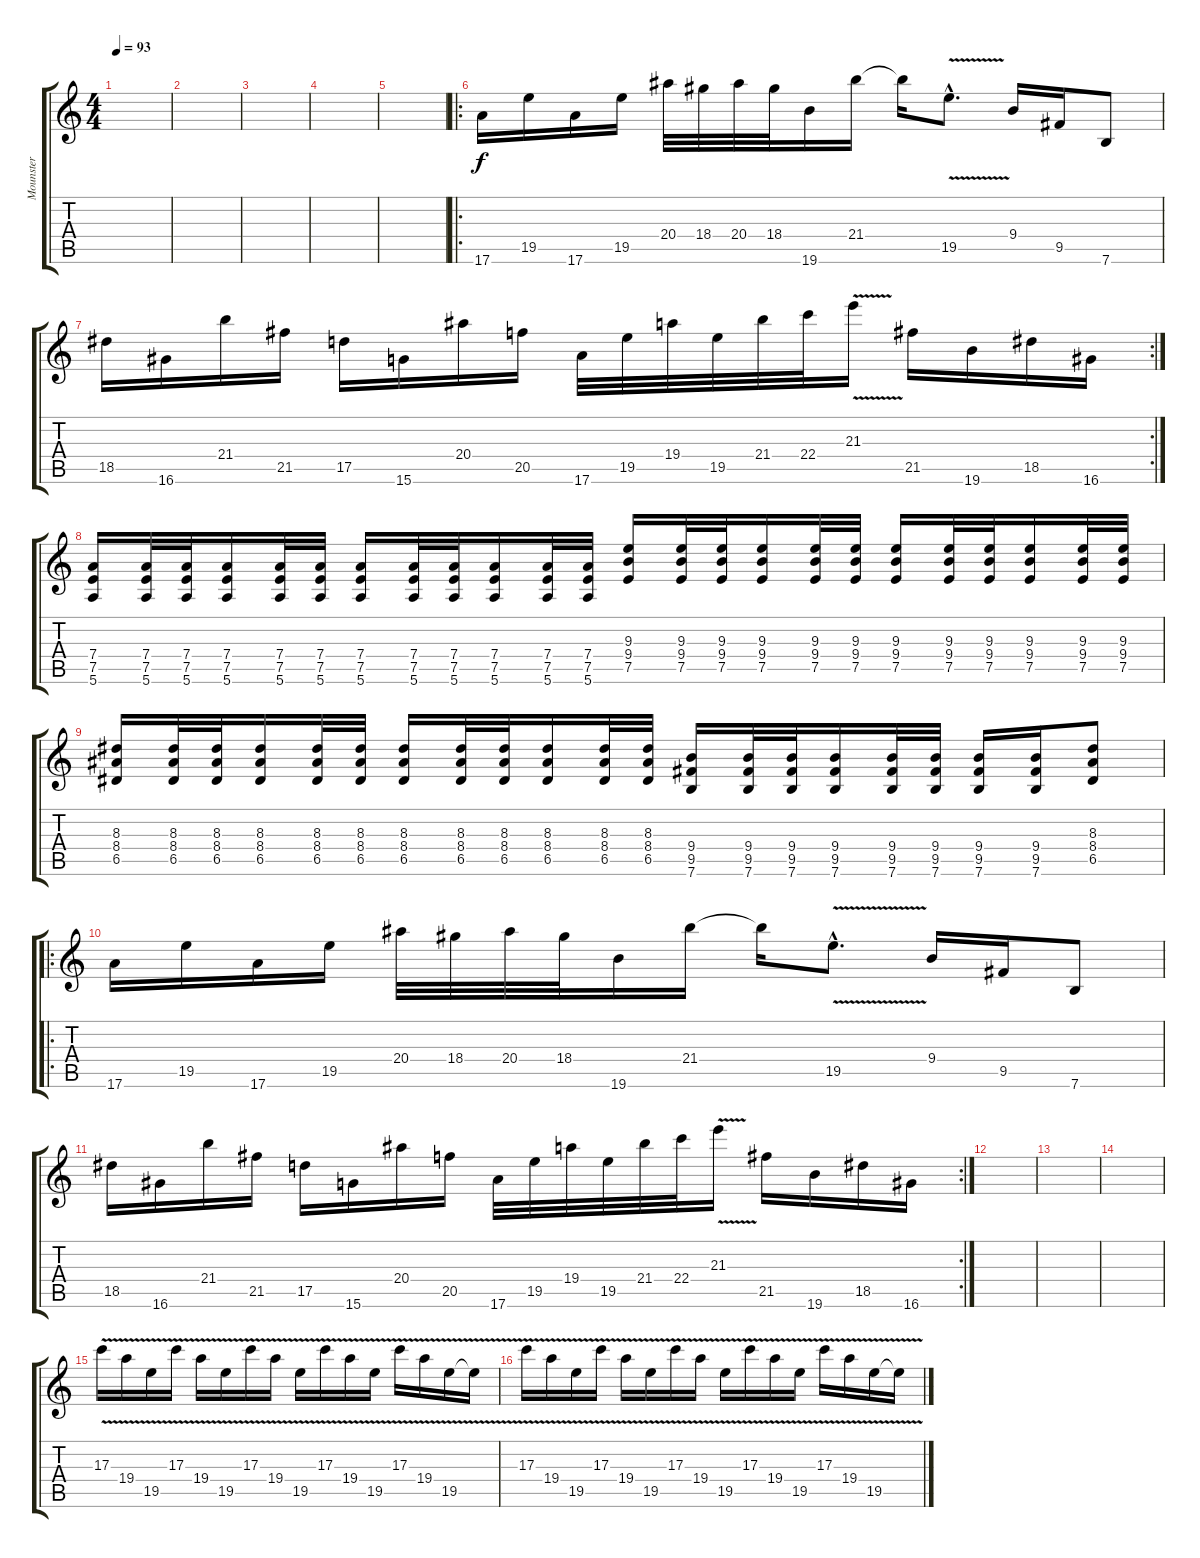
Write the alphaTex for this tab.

\track ("Mounster" "Mounster") {instrument overdrivenguitar}
\staff {score tabs}
\tuning (E4 B3 G3 D3 A2 E2) {hide}
\ts (4 4)
\tempo 93
\clef g2
\ks c
|
|
|
|
|
\ro
17.6.16 19.5.16 17.6.16 19.5.16 20.4.32 18.4.32 20.4.32 18.4.32 19.6.16 21.4.16 21.4{t}.16 19.5{v hac}.8{d} 9.4.16 9.5.16 7.6.8 |
\rc 2
18.5.16 16.6.16 21.4.16 21.5.16 17.5.16 15.6.16 20.4.16 20.5.16 17.6.32 19.5.32 19.4.32 19.5.32 21.4.32 22.4.32 21.3{v}.16 21.5.16 19.6.16 18.5.16 16.6.16 |
(7.4 7.5 5.6).16{volume 6} (7.4 7.5 5.6).32 (7.4 7.5 5.6).32 (7.4 7.5 5.6).16 (7.4 7.5 5.6).32 (7.4 7.5 5.6).32 (7.4 7.5 5.6).16 (7.4 7.5 5.6).32 (7.4 7.5 5.6).32 (7.4 7.5 5.6).16 (7.4 7.5 5.6).32 (7.4 7.5 5.6).32 (9.3 9.4 7.5).16 (9.3 9.4 7.5).32 (9.3 9.4 7.5).32 (9.3 9.4 7.5).16 (9.3 9.4 7.5).32 (9.3 9.4 7.5).32 (9.3 9.4 7.5).16 (9.3 9.4 7.5).32 (9.3 9.4 7.5).32 (9.3 9.4 7.5).16 (9.3 9.4 7.5).32 (9.3 9.4 7.5).32 |
(8.3 8.4 6.5).16 (8.3 8.4 6.5).32 (8.3 8.4 6.5).32 (8.3 8.4 6.5).16 (8.3 8.4 6.5).32 (8.3 8.4 6.5).32 (8.3 8.4 6.5).16 (8.3 8.4 6.5).32 (8.3 8.4 6.5).32 (8.3 8.4 6.5).16{volume 12} (8.3 8.4 6.5).32 (8.3 8.4 6.5).32 (9.4 9.5 7.6).16 (9.4 9.5 7.6).32 (9.4 9.5 7.6).32 (9.4 9.5 7.6).16 (9.4 9.5 7.6).32 (9.4 9.5 7.6).32 (9.4 9.5 7.6).16 (9.4 9.5 7.6).16 (8.3 8.4 6.5).8 |
\ro
17.6.16 19.5.16 17.6.16 19.5.16 20.4.32 18.4.32 20.4.32 18.4.32 19.6.16 21.4.16 21.4{t}.16 19.5{v hac}.8{d} 9.4.16 9.5.16 7.6.8 |
\rc 2
18.5.16 16.6.16 21.4.16 21.5.16 17.5.16 15.6.16 20.4.16 20.5.16 17.6.32 19.5.32 19.4.32 19.5.32 21.4.32 22.4.32 21.3{v}.16 21.5.16 19.6.16 18.5.16 16.6.16 |
|
|
|
17.3{v}.16{volume 13} 19.4{v}.16 19.5{v}.16 17.3{v}.16 19.4{v}.16 19.5{v}.16 17.3{v}.16 19.4{v}.16 19.5{v}.16 17.3{v}.16 19.4{v}.16 19.5{v}.16 17.3{v}.16 19.4{v}.16 19.5{v}.16 19.5{t}.16 |
17.3{v}.16 19.4{v}.16 19.5{v}.16 17.3{v}.16 19.4{v}.16 19.5{v}.16 17.3{v}.16 19.4{v}.16 19.5{v}.16 17.3{v}.16 19.4{v}.16 19.5{v}.16 17.3{v}.16 19.4{v}.16 19.5{v}.16 19.5{t}.16
